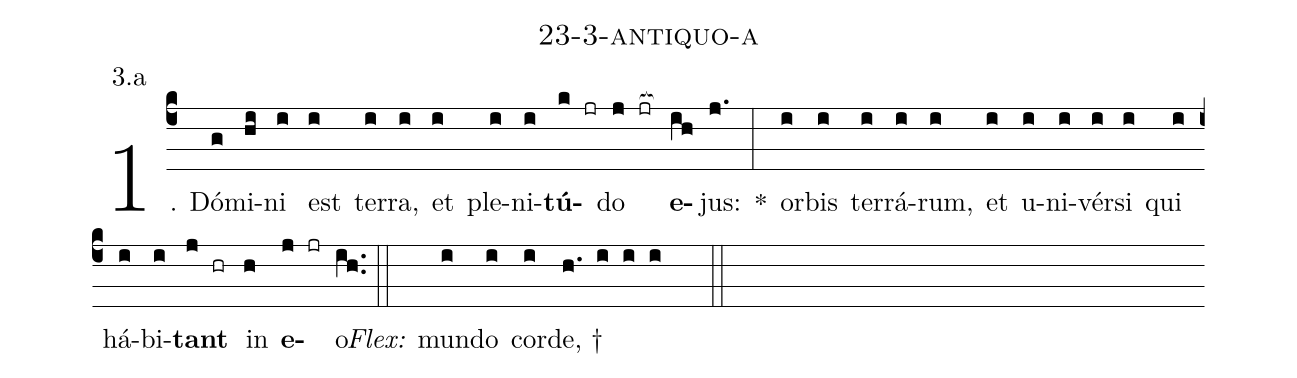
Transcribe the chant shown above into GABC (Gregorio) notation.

name: 23-3-antiquo-a;
annotation: 3.a;
%%
(c4)1. Dó(g)mi(hi)ni(i) est(i) ter(i)ra,(i) et(i) ple(i)ni(i)<b>tú</b>(k jr)do(j jr[ocb:1{]) <b>e</b>(ih[ocb:0}])jus:(j.) *(:) or(i)bis(i) ter(i)rá(i)rum,(i) et(i) u(i)ni(i)vér(i)si(i) qui(i) há(i)bi(i)<b>tant</b>(j hr) in(h) <b>e</b>(j jr)o.(ih..) (::)
<i>Flex:</i>()  mun(i)do(i) cor(i)de, †(h. i i i  ::)
